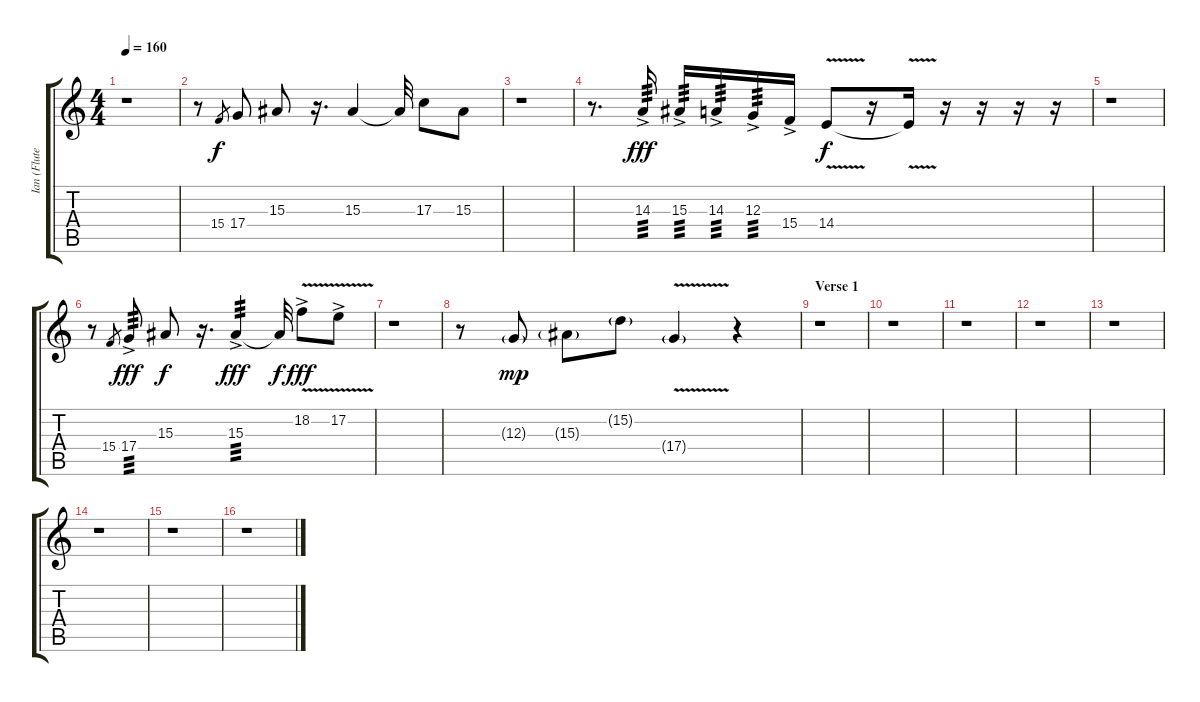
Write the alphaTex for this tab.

\track ("Ian (Flute) " "Ian (Flute") {instrument flute}
\staff {score tabs}
\tuning (E4 B3 G3 D3 A2 E2) {hide}
\ts (4 4)
\tempo 160
\clef g2
\ks c
r.1{dy f} |
r.8 15.4.8{gr} 17.4.8 15.3.8 r.16{d} 15.3.4 15.3{t}.32 17.3.8 15.3.8 |
r.1 |
r.8{d} 14.3{ac}.16{tp 3 dy fff} 15.3{ac}.16{tp 3} 14.3{ac}.16{tp 3} 12.3{ac}.16{tp 3} 15.4{ac}.16 14.4{v}.8{dy f} r.16 14.4{t}.16 r.16 r.16 r.16 r.16 |
r.1 |
r.8 15.4.8{gr} 17.4{ac}.8{tp 3 dy fff} 15.3.8{dy f} r.16{d} 15.3{ac}.4{tp 3 dy fff} 15.3{t}.32{dy f} 18.2{v ac}.8{dy fff} 17.2{v ac}.8 |
r.1 |
r.8 12.3{g}.8{dy mp} 15.3{g}.8 15.2{g}.8 17.4{v g}.4 r.4 |
\section ("" "Verse 1")
r.1 |
r.1 |
r.1 |
r.1 |
r.1 |
r.1 |
r.1 |
r.1
